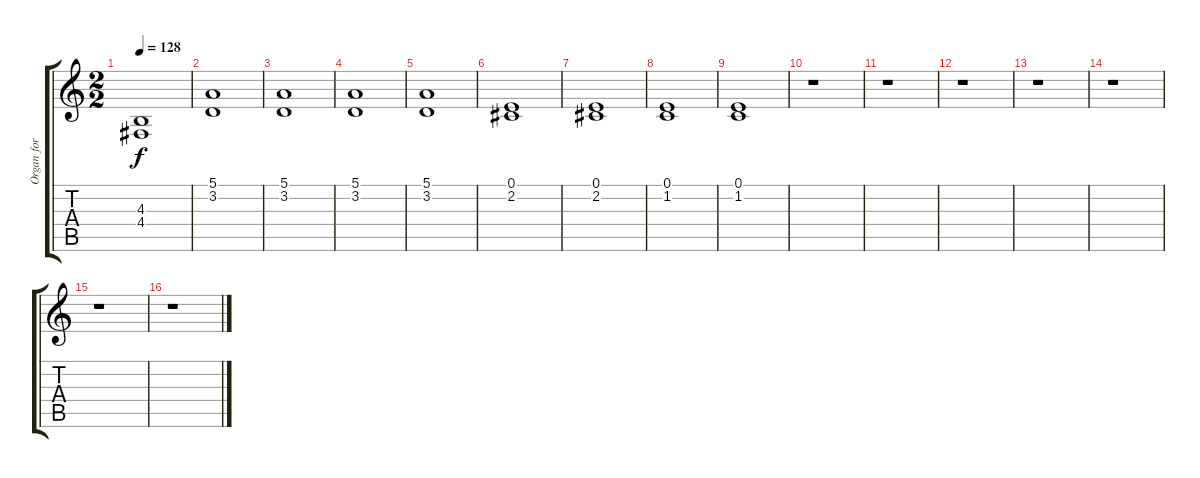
\track ("Organ for Interlude" "Organ for ") {instrument churchorgan}
\staff {score tabs}
\tuning (E4 B3 G3 D3 A2 D2) {hide}
\ts (2 2)
\tempo 128
\clef g2
\ks c
(4.3 4.4).1{dy f} |
(5.1 3.2).1 |
(5.1 3.2).1 |
(5.1 3.2).1 |
(5.1 3.2).1 |
(0.1 2.2).1 |
(0.1 2.2).1 |
(0.1 1.2).1 |
(0.1 1.2).1 |
r.1 |
r.1 |
r.1 |
r.1 |
r.1 |
r.1 |
r.1
